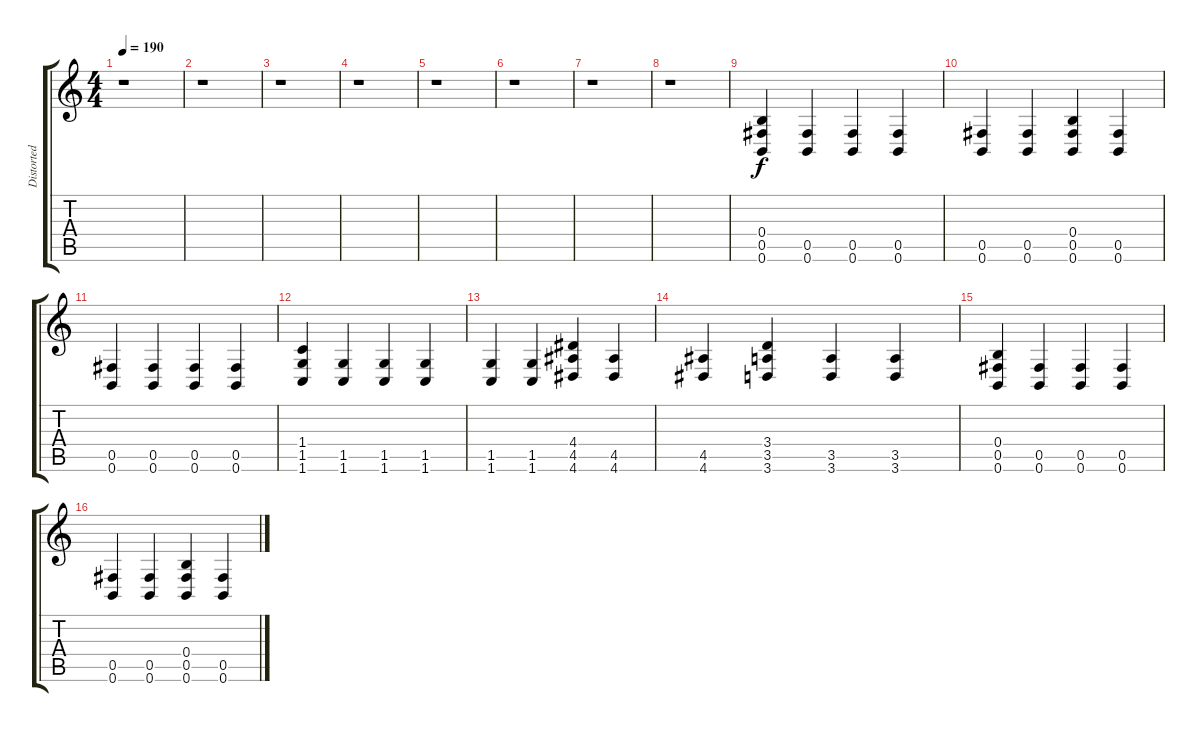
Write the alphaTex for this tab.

\track ("Distorted" "Distorted") {instrument overdrivenguitar}
\staff {score tabs}
\tuning (Db4 Ab3 E3 B2 Gb2 B1) {hide}
\ts (4 4)
\tempo 190
\clef g2
\ks c
r.1{dy f} |
r.1 |
r.1 |
r.1 |
r.1 |
r.1 |
r.1 |
r.1 |
(0.4 0.5 0.6).4 (0.5 0.6).4 (0.5 0.6).4 (0.5 0.6).4 |
(0.5 0.6).4 (0.5 0.6).4 (0.4 0.5 0.6).4 (0.5 0.6).4 |
(0.5 0.6).4 (0.5 0.6).4 (0.5 0.6).4 (0.5 0.6).4 |
(1.4 1.5 1.6).4 (1.5 1.6).4 (1.5 1.6).4 (1.5 1.6).4 |
(1.5 1.6).4 (1.5 1.6).4 (4.4 4.5 4.6).4 (4.5 4.6).4 |
(4.5 4.6).4 (3.4 3.5 3.6).4 (3.5 3.6).4 (3.5 3.6).4 |
(0.4 0.5 0.6).4 (0.5 0.6).4 (0.5 0.6).4 (0.5 0.6).4 |
(0.5 0.6).4 (0.5 0.6).4 (0.4 0.5 0.6).4 (0.5 0.6).4
